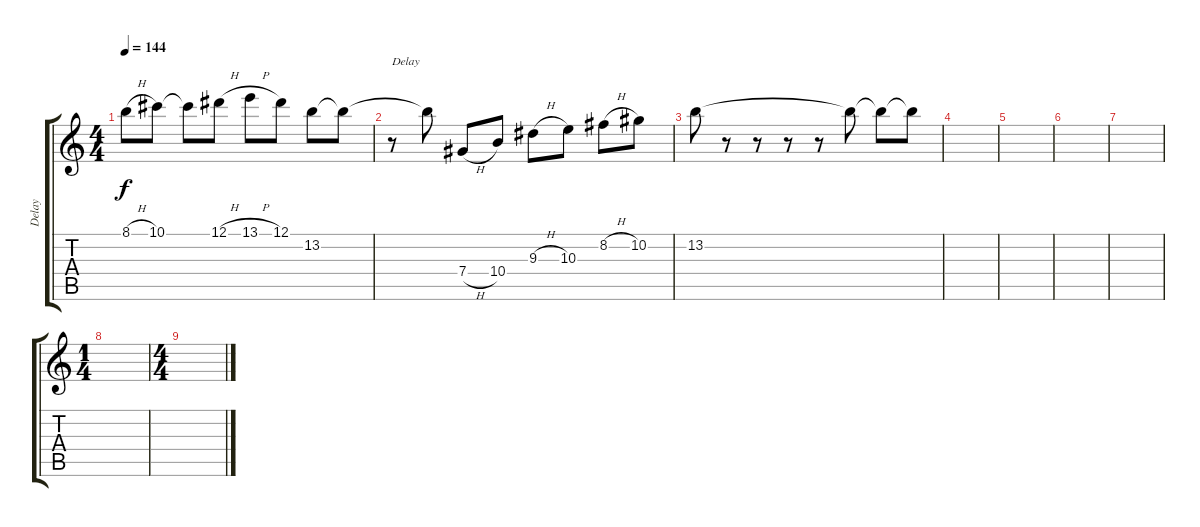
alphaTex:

\track ("Delay" "Delay") {instrument distortionguitar}
\staff {score tabs}
\tuning (Eb4 Bb3 Gb3 Db3 Ab2 Db2) {hide}
\ts (4 4)
\tempo 144
\clef g2
\ks c
8.1{h}.8{dy f} 10.1.8 10.1{t}.8 12.1{h}.8 13.1{h}.8 12.1.8 13.2.8 13.2{t}.8 |
r.8{txt "Delay" volume 10 balance 8 instrument distortionguitar} 13.2{t}.8 7.4{h}.8 10.4.8 9.3{h}.8 10.3.8 8.2{h}.8 10.2.8 |
13.2.8 r.8 r.8 r.8 r.8 13.2{t}.8 13.2{t}.8 13.2{t}.8 |
|
|
|
|
\ts (1 4)
|
\ts (4 4)
